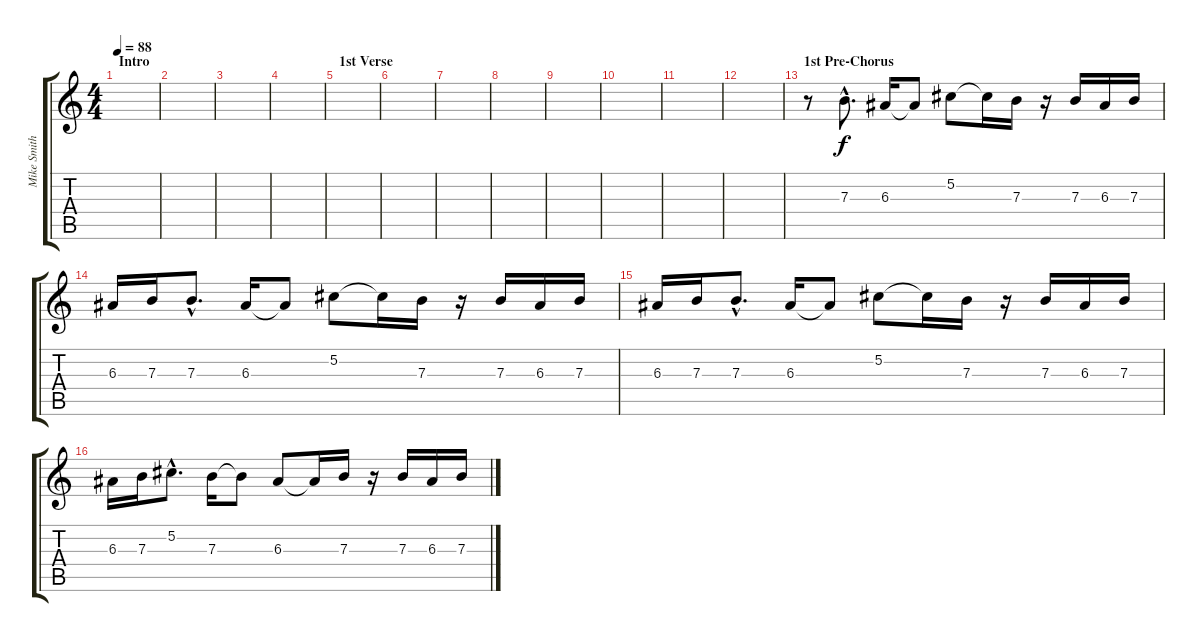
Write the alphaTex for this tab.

\track ("Mike Smith (Delay)" "Mike Smith") {instrument electricguitarclean}
\staff {score tabs}
\tuning (Db4 Ab3 E3 B2 Gb2 B1) {hide}
\ts (4 4)
\section ("" "Intro")
\tempo 88
\clef g2
\ks c
|
|
|
|
\section ("" "1st Verse")
|
|
|
|
|
|
|
|
\section ("" "1st Pre-Chorus")
r.8 7.3{hac}.8{d} 6.3.16 6.3{t}.8 5.2.8 5.2{t}.16 7.3.16 r.16 7.3.16 6.3.16 7.3.16 |
6.3.16 7.3.16 7.3{hac}.8{d} 6.3.16 6.3{t}.8 5.2.8 5.2{t}.16 7.3.16 r.16 7.3.16 6.3.16 7.3.16 |
6.3.16 7.3.16 7.3{hac}.8{d} 6.3.16 6.3{t}.8 5.2.8 5.2{t}.16 7.3.16 r.16 7.3.16 6.3.16 7.3.16 |
6.3.16 7.3.16 5.2{hac}.8{d} 7.3.16 7.3{t}.8 6.3.8 6.3{t}.16 7.3.16 r.16 7.3.16 6.3.16 7.3.16
